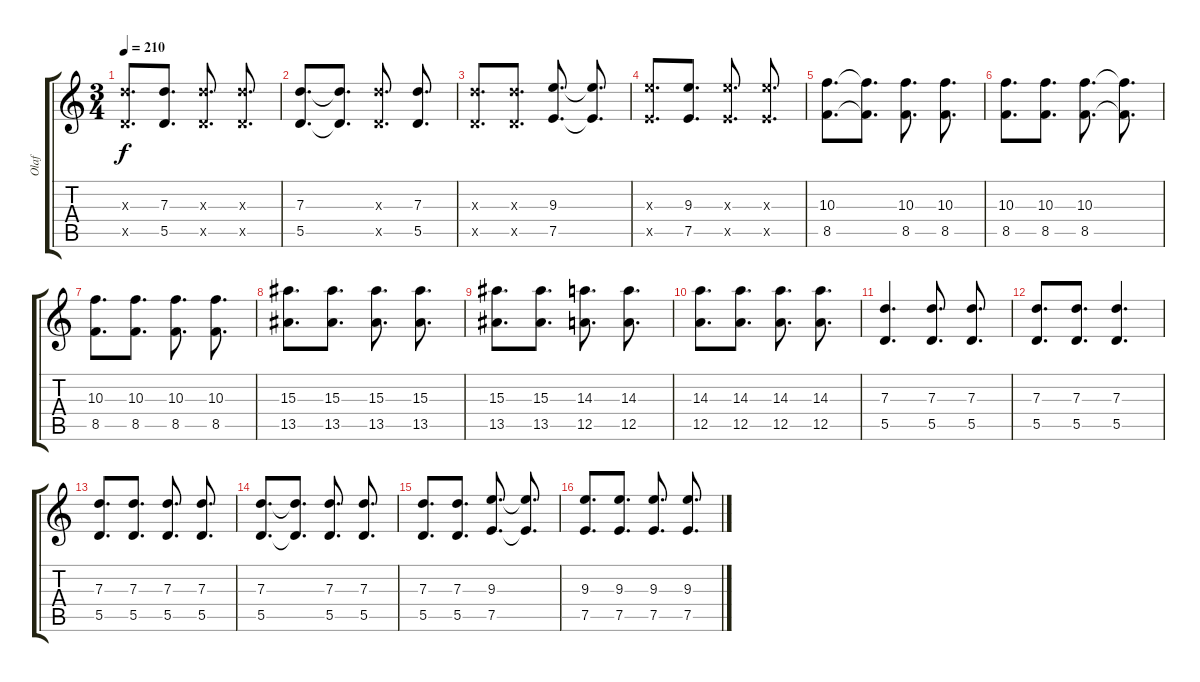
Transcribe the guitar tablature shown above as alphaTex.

\track ("Olaf" "Olaf") {instrument overdrivenguitar}
\staff {score tabs}
\tuning (E4 B3 G3 D3 A2 D2) {hide}
\ts (3 4)
\tempo 210
\clef g2
\ks c
(7.3{x} 5.5{x}).8{d dy f} (7.3 5.5).8{d} (7.3{x} 5.5{x}).8{d} (7.3{x} 5.5{x}).8{d} |
(7.3 5.5).8{d} (7.3{t} 5.5{t}).8{d} (7.3{x} 5.5{x}).8{d} (7.3 5.5).8{d} |
(7.3{x} 5.5{x}).8{d} (7.3{x} 5.5{x}).8{d} (9.3 7.5).8{d} (9.3{t} 7.5{t}).8{d} |
(9.3{x} 7.5{x}).8{d} (9.3 7.5).8{d} (9.3{x} 7.5{x}).8{d} (9.3{x} 7.5{x}).8{d} |
(10.3 8.5).8{d} (10.3{t} 8.5{t}).8{d} (10.3 8.5).8{d} (10.3 8.5).8{d} |
(10.3 8.5).8{d} (10.3 8.5).8{d} (10.3 8.5).8{d} (10.3{t} 8.5{t}).8{d} |
(10.3 8.5).8{d} (10.3 8.5).8{d} (10.3 8.5).8{d} (10.3 8.5).8{d} |
(15.3 13.5).8{d} (15.3 13.5).8{d} (15.3 13.5).8{d} (15.3 13.5).8{d} |
(15.3 13.5).8{d} (15.3 13.5).8{d} (14.3 12.5).8{d} (14.3 12.5).8{d} |
(14.3 12.5).8{d} (14.3 12.5).8{d} (14.3 12.5).8{d} (14.3 12.5).8{d} |
(7.3 5.5).4{d} (7.3 5.5).8{d} (7.3 5.5).8{d} |
(7.3 5.5).8{d} (7.3 5.5).8{d} (7.3 5.5).4{d} |
(7.3 5.5).8{d} (7.3 5.5).8{d} (7.3 5.5).8{d} (7.3 5.5).8{d} |
(7.3 5.5).8{d} (7.3{t} 5.5{t}).8{d} (7.3 5.5).8{d} (7.3 5.5).8{d} |
(7.3 5.5).8{d} (7.3 5.5).8{d} (9.3 7.5).8{d} (9.3{t} 7.5{t}).8{d} |
(9.3 7.5).8{d} (9.3 7.5).8{d} (9.3 7.5).8{d} (9.3 7.5).8{d}
